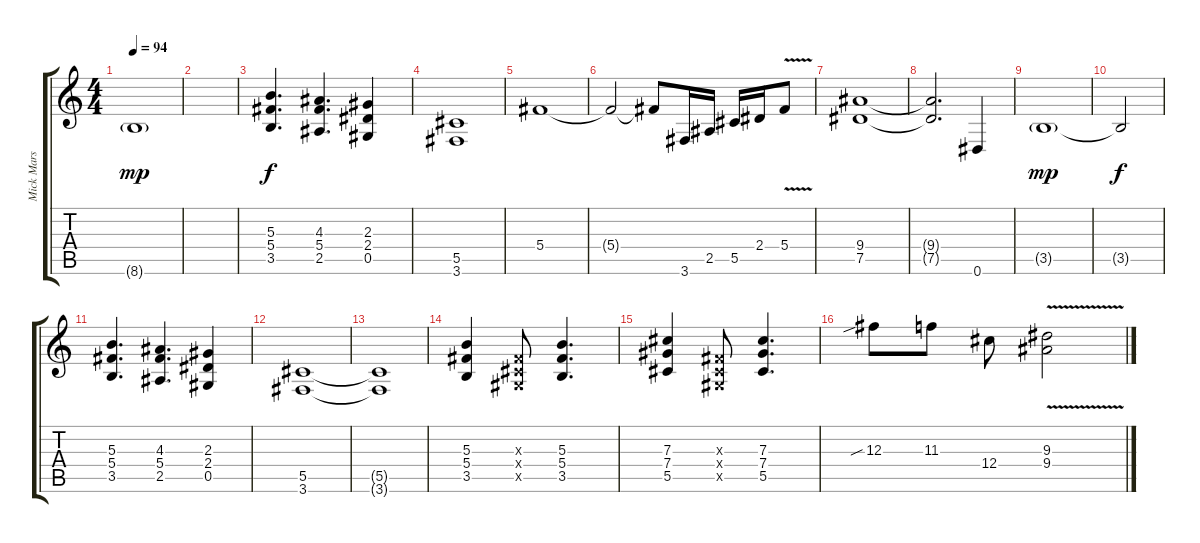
\track ("Mick Mars" "Mick Mars") {instrument distortionguitar}
\staff {score tabs}
\tuning (Eb4 Bb3 Gb3 Db3 Ab2 Eb2) {hide}
\ts (4 4)
\tempo 94
\clef g2
\ks c
8.6{g}.1{dy mp} |
|
(5.3 5.4 3.5).4{d dy f} (4.3 5.4 2.5).4{d} (2.3 2.4 0.5).4 |
(5.5 3.6).1 |
5.4.1 |
5.4{t}.2 5.4{t}.8 3.6.16 2.5.16 5.5.16 2.4.16 5.4{v}.8 |
(9.4 7.5).1 |
(9.4{t} 7.5{t}).2{d} 0.6.4 |
3.5{g}.1{dy mp} |
3.5{t}.2{dy f} |
(5.3 5.4 3.5).4{d} (4.3 5.4 2.5).4{d} (2.3 2.4 0.5).4 |
(5.5 3.6).1 |
(5.5{t} 3.6{t}).1 |
(5.3 5.4 3.5).4 (0.3{x} 0.4{x} 0.5{x}).8 (5.3 5.4 3.5).4{d} |
(7.3 7.4 5.5).4 (0.3{x} 0.4{x} 0.5{x}).8 (7.3 7.4 5.5).4{d} |
12.3{sib}.8 11.3.8 12.4.8 (9.3{v} 9.4).2
